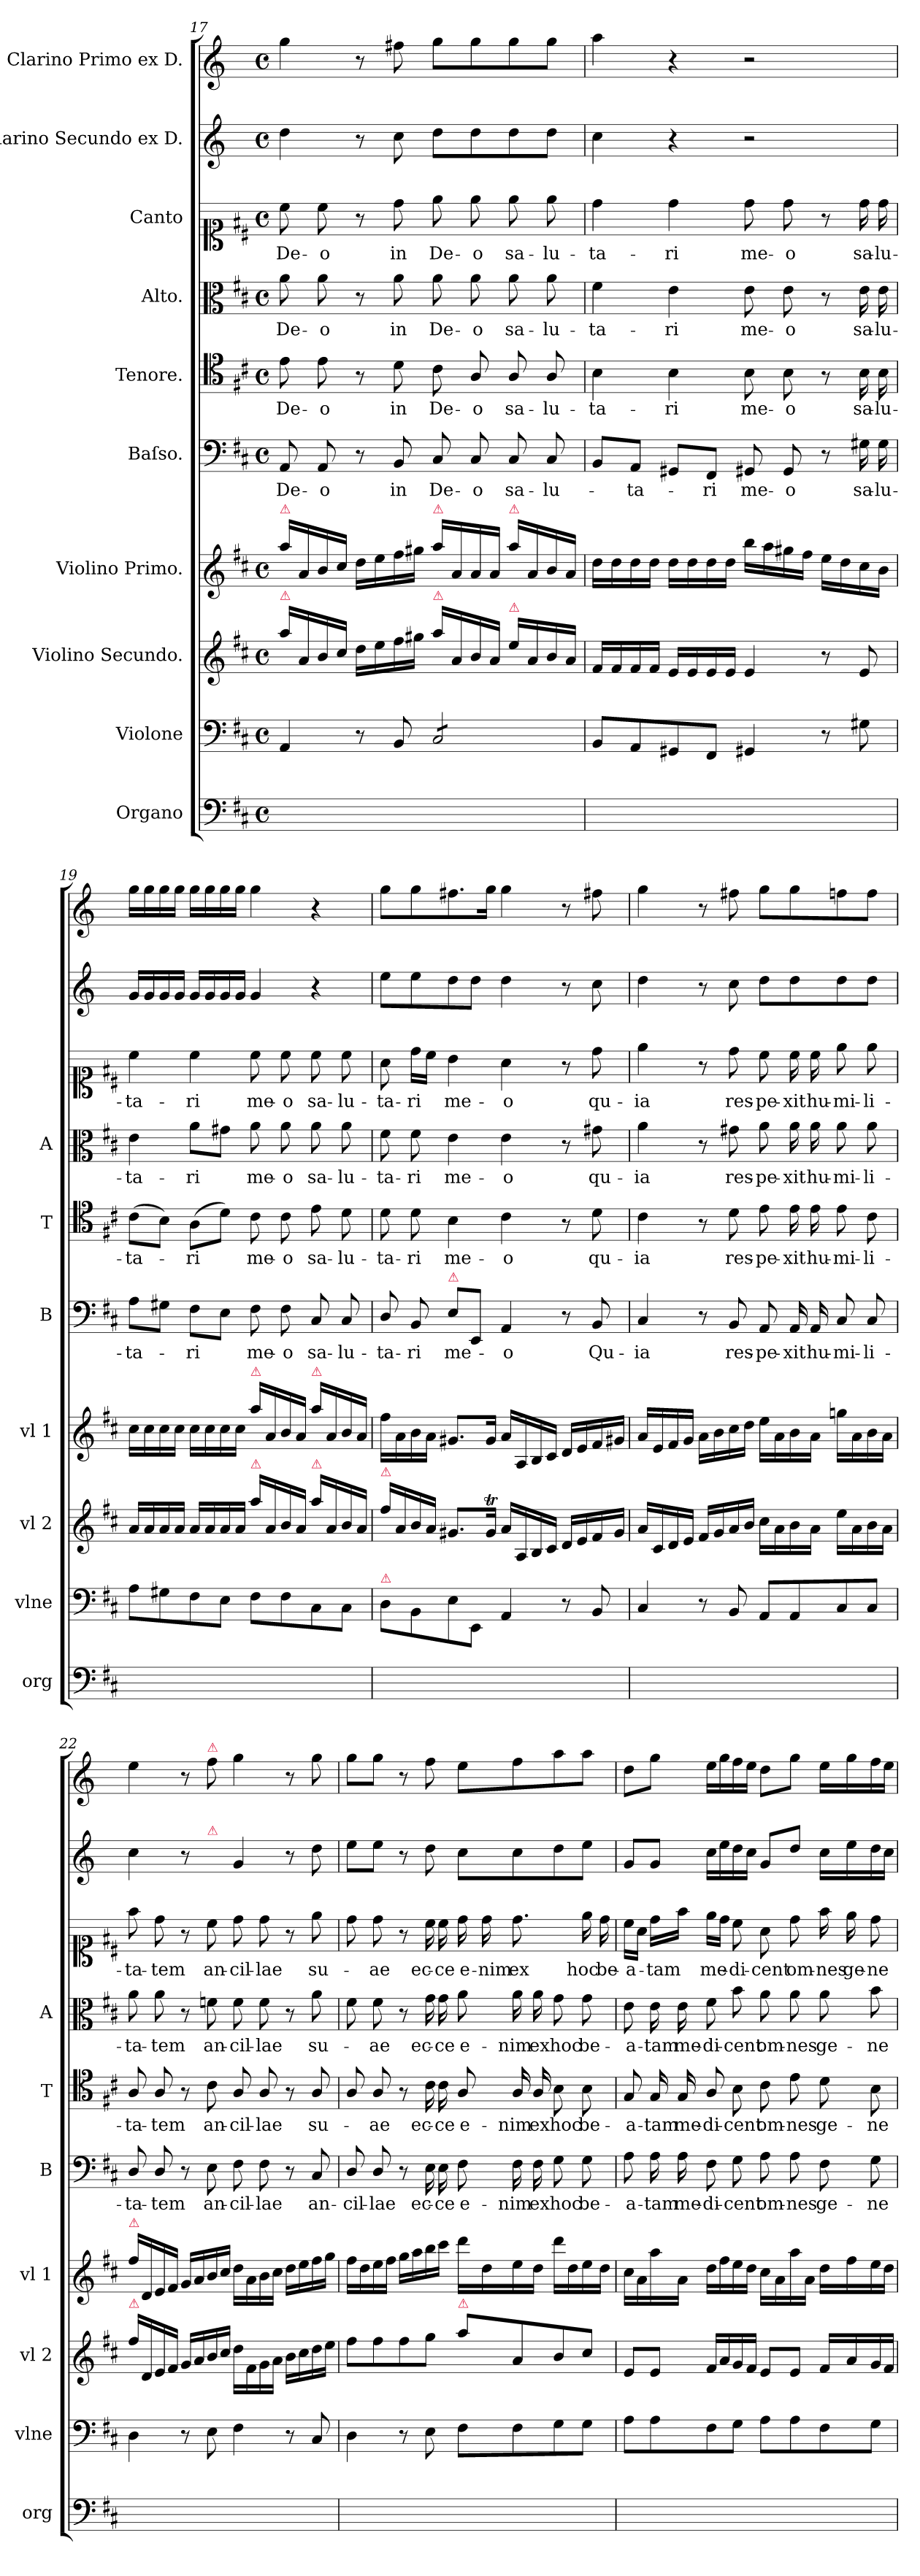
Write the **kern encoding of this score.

**kern	**kern	**kern	**kern	**kern	**text	**kern	**text	**kern	**text	**kern	**text	**kern	**kern
*part10	*part9	*part8	*part7	*part6	*part6	*part5	*part5	*part4	*part4	*part3	*part3	*part2	*part1
*staff10	*staff9	*staff8	*staff7	*staff6	*staff6	*staff5	*staff5	*staff4	*staff4	*staff3	*staff3	*staff2	*staff1
*I"Organo	*I"Violone	*I"Violino Secundo.	*I"Violino Primo.	*I"Baſso.	*	*I"Tenore.	*	*I"Alto.	*	*I"Canto	*	*I"Clarino Secundo ex D.	*I"Clarino Primo ex D.
*I'org	*I'vlne	*I'vl 2	*I'vl 1	*I'B	*	*I'T	*	*I'A	*	*	*	*	*
*clefF4	*clefF4	*clefG2	*clefG2	*clefF4	*	*clefC4	*	*clefC3	*	*clefC1	*	*clefG2	*clefG2
*	*	*	*	*	*	*	*	*	*	*	*	*ITrd-1c-2	*ITrd-1c-2
*k[f#c#]	*k[f#c#]	*k[f#c#]	*k[f#c#]	*k[f#c#]	*	*k[f#c#]	*	*k[f#c#]	*	*k[f#c#]	*	*k[f#c#]	*k[f#c#]
*D:	*D:	*D:	*D:	*D:	*	*D:	*	*D:	*	*D:	*	*D:	*D:
*M4/4	*M4/4	*M4/4	*M4/4	*M4/4	*	*M4/4	*	*M4/4	*	*M4/4	*	*M4/4	*M4/4
*met(c)	*met(c)	*met(c)	*met(c)	*met(c)	*	*met(c)	*	*met(c)	*	*met(c)	*	*met(c)	*met(c)
=17	=17	=17	=17	=17	=17	=17	=17	=17	=17	=17	=17	=17	=17
!	!	!	!LO:TX:a:color=crimson:t=⚠	!	!	!	!	!	!	!	!	!	!
!	!	!LO:TX:a:color=crimson:t=⚠	!	!	!	!	!	!	!	!	!	!	!
1ryy	4AA/	16aa\LL	16aa\LL	8AA/	De-	8e\	De-	8a\	De-	8cc#\	De-	4ee\	4aa\
.	.	16a/	16a/	.	.	.	.	.	.	.	.	.	.
.	.	16b/	16b/	8AA/	-o	8e\	-o	8a\	-o	8cc#\	-o	.	.
.	.	16cc#/JJ	16cc#/JJ	.	.	.	.	.	.	.	.	.	.
.	8r	16dd\LL	16dd/LL	8r	.	8r	.	8r	.	8r	.	8r	8r
.	.	16ee\	16ee\	.	.	.	.	.	.	.	.	.	.
.	8BB/	16ff#\	16ff#\	8BB/	in	8d\	in	8a\	in	8dd\	in	8dd\	8gg#X\
.	.	16gg#X\JJ	16gg#X\JJ	.	.	.	.	.	.	.	.	.	.
!	!	!	!LO:TX:a:color=crimson:t=⚠	!	!	!	!	!	!	!	!	!	!
!	!	!LO:TX:a:color=crimson:t=⚠	!	!	!	!	!	!	!	!	!	!	!
*	*tremolo	*	*	*	*	*	*	*	*	*	*	*	*
.	8C#/L	16aa\LL	16aa\LL	8C#/	De-	8c#\	De-	8a\	De-	8ee\	De-	8ee\L	8aa\L
.	.	16a/	16a/	.	.	.	.	.	.	.	.	.	.
.	8C#/	16b/	16a/	8C#/	-o	8A/	-o	8a\	-o	8ee\	-o	8ee\	8aa\
.	.	16a/JJ	16a/JJ	.	.	.	.	.	.	.	.	.	.
!	!	!	!LO:TX:a:color=crimson:t=⚠	!	!	!	!	!	!	!	!	!	!
!	!	!LO:TX:a:color=crimson:t=⚠	!	!	!	!	!	!	!	!	!	!	!
.	8C#/	16ee\LL	16aa\LL	8C#/	sa-	8A/	sa-	8a\	sa-	8ee\	sa-	8ee\	8aa\
.	.	16a/	16a/	.	.	.	.	.	.	.	.	.	.
.	8C#/J	16b/	16b/	8C#/	-lu-	8A/	-lu-	8a\	-lu-	8ee\	-lu-	8ee\J	8aa\J
*	*Xtremolo	*	*	*	*	*	*	*	*	*	*	*	*
.	.	16a/JJ	16a/JJ	.	.	.	.	.	.	.	.	.	.
=18	=18	=18	=18	=18	=18	=18	=18	=18	=18	=18	=18	=18	=18
1ryy	8BB/L	16f#/LL	16dd\LL	8BB/L	.	4B\	-ta-	4f#\	-ta-	4dd\	-ta-	4dd\	4bb\
.	.	16f#/	16dd\	.	.	.	.	.	.	.	.	.	.
.	8AA/	16f#/	16dd\	8AA/J	-ta-	.	.	.	.	.	.	.	.
.	.	16f#/JJ	16dd\JJ	.	.	.	.	.	.	.	.	.	.
.	8GG#X/	16e/LL	16dd\LL	8GG#X/L	.	4B\	-ri	4e\	-ri	4dd\	-ri	4r	4r
.	.	16e/	16dd\	.	.	.	.	.	.	.	.	.	.
.	8FF#/J	16e/	16dd\	8FF#/J	-ri	.	.	.	.	.	.	.	.
.	.	16e/JJ	16dd\JJ	.	.	.	.	.	.	.	.	.	.
.	4GG#X/	4e/	16bb\LL	8GG#X/	me-	8B\	me-	8e\	me-	8dd\	me-	2r	2r
.	.	.	16aa\	.	.	.	.	.	.	.	.	.	.
.	.	.	16gg#X\	8GG#/	-o	8B\	-o	8e\	-o	8dd\	-o	.	.
.	.	.	16ff#\JJ	.	.	.	.	.	.	.	.	.	.
.	8r	8r	16ee\LL	8r	.	8r	.	8r	.	8r	.	.	.
.	.	.	16dd\	.	.	.	.	.	.	.	.	.	.
.	8G#X\	8e/	16cc#\	16G#X\	sa-	16B\	sa-	16e\	sa-	16dd\	sa-	.	.
.	.	.	16b\JJ	16G#\	-lu-	16B\	-lu-	16e\	-lu-	16dd\	-lu-	.	.
=19	=19	=19	=19	=19	=19	=19	=19	=19	=19	=19	=19	=19	=19
1ryy	8A\L	16a/LL	16cc#\LL	8A\L	-ta-	(8c#\L	-ta-	4e\	-ta-	4cc#\	-ta-	16a/LL	16aa\LL
.	.	16a/	16cc#\	.	.	.	.	.	.	.	.	16a/	16aa\
.	8G#X\	16a/	16cc#\	8G#X\J	.	8B\J)	.	.	.	.	.	16a/	16aa\
.	.	16a/JJ	16cc#\JJ	.	.	.	.	.	.	.	.	16a/JJ	16aa\JJ
.	8F#\	16a/LL	16cc#\LL	8F#\L	-ri	(8A\L	-ri	8a\L	-ri	4cc#\	-ri	16a/LL	16aa\LL
.	.	16a/	16cc#\	.	.	.	.	.	.	.	.	16a/	16aa\
.	8E\J	16a/	16cc#\	8E\J	.	8d\J)	.	8g#X\J	.	.	.	16a/	16aa\
.	.	16a/JJ	16cc#\JJ	.	.	.	.	.	.	.	.	16a/JJ	16aa\JJ
!	!	!	!LO:TX:a:color=crimson:t=⚠	!	!	!	!	!	!	!	!	!	!
!	!	!LO:TX:a:color=crimson:t=⚠	!	!	!	!	!	!	!	!	!	!	!
.	8F#\L	16aa\LL	16aa\LL	8F#\	me-	8c#\	me-	8a\	me-	8cc#\	me-	4a/	4aa\
.	.	16a/	16a/	.	.	.	.	.	.	.	.	.	.
.	8F#\	16b/	16b/	8F#\	-o	8c#\	-o	8a\	-o	8cc#\	-o	.	.
.	.	16a/JJ	16a/JJ	.	.	.	.	.	.	.	.	.	.
!	!	!	!LO:TX:a:color=crimson:t=⚠	!	!	!	!	!	!	!	!	!	!
!	!	!LO:TX:a:color=crimson:t=⚠	!	!	!	!	!	!	!	!	!	!	!
!	!	!	!	!	!	!	!	!	!LO:LY:i	!	!	!	!
.	8C#\	16aa\LL	16aa\LL	8C#/	sa-	8e\	sa-	8a\	sa-	8cc#\	sa-	4r	4r
.	.	16a/	16a/	.	.	.	.	.	.	.	.	.	.
!	!	!	!	!	!	!	!	!	!LO:LY:i	!	!	!	!
.	8C#\J	16b/	16b/	8C#/	-lu-	8d\	-lu-	8a\	-lu-	8cc#\	-lu-	.	.
.	.	16a/JJ	16a/JJ	.	.	.	.	.	.	.	.	.	.
=20	=20	=20	=20	=20	=20	=20	=20	=20	=20	=20	=20	=20	=20
!	!	!LO:TX:a:color=crimson:t=⚠	!	!	!	!	!	!	!	!	!	!	!
!	!LO:TX:a:color=crimson:t=⚠	!	!	!	!	!	!	!	!	!	!	!	!
!	!	!	!	!	!	!	!	!	!LO:LY:i	!	!	!	!
1ryy	8D\L	16ff#\LL	16ff#\LL	8D/	-ta-	8d\	-ta-	8f#\	-ta-	8a\	-ta-	8ff#\L	8aa\L
.	.	16a/	16a\	.	.	.	.	.	.	.	.	.	.
!	!	!	!	!	!	!	!	!	!LO:LY:i	!	!	!	!
.	8BB\	16b/	16b\	8BB/	-ri	8d\	-ri	8f#\	-ri	16dd\LL	-ri	8ff#\	8aa\
.	.	16a/JJ	16a\JJ	.	.	.	.	.	.	16cc#\JJ	.	.	.
!	!	!	!	!LO:TX:a:color=crimson:t=⚠	!	!	!	!	!	!	!	!	!
!	!	!	!	!	!	!	!	!	!LO:LY:i	!	!	!	!
.	8E\	8.g#X/L	8.g#X/L	8E/L	me-	4B\	me-	4e\	me-	4b\	me-	8ee\	8.gg#X\
.	8EE/J	.	.	8EE\J	.	.	.	.	.	.	.	8ee\J	.
.	.	16g#t/Jk	16g#/Jk	.	.	.	.	.	.	.	.	.	16aa\Jk
!	!	!	!	!	!	!	!	!	!LO:LY:i	!	!	!	!
.	4AA/	16a/LL	16a/LL	4AA/	-o	4c#\	-o	4e\	-o	4a\	-o	4ee\	4aa\
.	.	16A/	16A/	.	.	.	.	.	.	.	.	.	.
.	.	16B/	16B/	.	.	.	.	.	.	.	.	.	.
.	.	16c#/JJ	16c#/JJ	.	.	.	.	.	.	.	.	.	.
.	8r	16d/LL	16d/LL	8r	.	8r	.	8r	.	8r	.	8r	8r
.	.	16e/	16e/	.	.	.	.	.	.	.	.	.	.
.	8BB/	16f#/	16f#/	8BB/	Qu-	8d\	qu-	8g#X\	qu-	8dd\	qu-	8dd\	8gg#X\
.	.	16g#/JJ	16g#X/JJ	.	.	.	.	.	.	.	.	.	.
=21	=21	=21	=21	=21	=21	=21	=21	=21	=21	=21	=21	=21	=21
1ryy	4C#/	16a/LL	16a/LL	4C#/	-ia	4c#\	-ia	4a\	-ia	4ee\	-ia	4ee\	4aa\
.	.	16c#/	16e/	.	.	.	.	.	.	.	.	.	.
.	.	16d/	16f#/	.	.	.	.	.	.	.	.	.	.
.	.	16e/JJ	16g/JJ	.	.	.	.	.	.	.	.	.	.
.	8r	16f#/LL	16a\LL	8r	.	8r	.	8r	.	8r	.	8r	8r
.	.	16g/	16b\	.	.	.	.	.	.	.	.	.	.
.	8BB/	16a/	16cc#\	8BB/	res-	8d\	res-	8g#X\	res-	8dd\	res-	8dd\	8gg#X\
.	.	16b/JJ	16dd\JJ	.	.	.	.	.	.	.	.	.	.
.	8AA/L	16cc#\LL	16ee\LL	8AA/	-pe-	8e\	-pe-	8a\	-pe-	8cc#\	-pe-	8ee\L	8aa\L
.	.	16a\	16a\	.	.	.	.	.	.	.	.	.	.
.	8AA/	16b\	16b\	16AA/	-xit	16e\	-xit	16a\	-xit	16cc#\	-xit	8ee\	8aa\
.	.	16a\JJ	16a\JJ	16AA/	hu-	16e\	hu-	16a\	hu-	16cc#\	hu-	.	.
.	8C#/	16ee\LL	16ggn\LL	8C#/	-mi-	8e\	-mi-	8a\	-mi-	8ee\	-mi-	8ee\	8ggn\
.	.	16a\	16a\	.	.	.	.	.	.	.	.	.	.
.	8C#/J	16b\	16b\	8C#/	-li-	8c#\	-li-	8a\	-li-	8ee\	-li-	8ee\J	8gg\J
.	.	16a\JJ	16a\JJ	.	.	.	.	.	.	.	.	.	.
=22	=22	=22	=22	=22	=22	=22	=22	=22	=22	=22	=22	=22	=22
!	!	!	!LO:TX:a:color=crimson:t=⚠	!	!	!	!	!	!	!	!	!	!
!	!	!LO:TX:a:color=crimson:t=⚠	!	!	!	!	!	!	!	!	!	!	!
1ryy	4D\	16ff#\LL	16ff#\LL	8D/	-ta-	8A/	-ta-	8a\	-ta-	8ff#\	-ta-	4dd\	4ff#\
.	.	16d/	16d/	.	.	.	.	.	.	.	.	.	.
.	.	16e/	16e/	8D/	-tem	8A/	-tem	8a\	-tem	8dd\	-tem	.	.
.	.	16f#/JJ	16f#/JJ	.	.	.	.	.	.	.	.	.	.
.	8r	16g/LL	16g/LL	8r	.	8r	.	8r	.	8r	.	8r	8r
.	.	16a/	16a/	.	.	.	.	.	.	.	.	.	.
!	!	!	!	!	!	!	!	!	!	!	!	!	!LO:TX:a:color=crimson:t=⚠
!	!	!	!	!	!	!	!	!	!	!	!	!LO:TX:a:color=crimson:t=⚠	!
.	8E\	16b/	16b/	8E\	an-	8c#\	an-	8fn\	an-	8cc#\	an-	8ryy	8gg\
.	.	16cc#/JJ	16cc#/JJ	.	.	.	.	.	.	.	.	.	.
.	4F#\	16dd\LL	16dd\LL	8F#\	-cil-	8A/	-cil-	8f\	-cil-	8dd\	-cil-	4a/	4aa\
.	.	16f#\	16a\	.	.	.	.	.	.	.	.	.	.
.	.	16g\	16b\	8F#\	-lae	8A/	-lae	8f\	-lae	8dd\	-lae	.	.
.	.	16a\JJ	16cc#\JJ	.	.	.	.	.	.	.	.	.	.
.	8r	16b\LL	16dd\LL	8r	.	8r	.	8r	.	8r	.	8r	8r
.	.	16cc#\	16ee\	.	.	.	.	.	.	.	.	.	.
!	!	!	!	!	!LO:LY:i	!	!	!	!	!	!	!	!
.	8C#/	16dd\	16ff#\	8C#/	an-	8A/	su-	8a\	su-	8ee\	su-	8ee\	8aa\
.	.	16ee\JJ	16gg\JJ	.	.	.	.	.	.	.	.	.	.
=23	=23	=23	=23	=23	=23	=23	=23	=23	=23	=23	=23	=23	=23
!	!	!	!	!	!LO:LY:i	!	!	!	!	!	!	!	!
1ryy	4D\	8ff#\L	16ff#\LL	8D/	-cil-	8A/	.	8f#\	.	8dd\	.	8ff#\L	8aa\L
.	.	.	16dd\	.	.	.	.	.	.	.	.	.	.
!	!	!	!	!	!LO:LY:i	!	!	!	!	!	!	!	!
.	.	8ff#\	16ee\	8D/	-lae	8A/	-ae	8f#\	-ae	8dd\	-ae	8ff#\J	8aa\J
.	.	.	16ff#\JJ	.	.	.	.	.	.	.	.	.	.
.	8r	8ff#\	16gg\LL	8r	.	8r	.	8r	.	8r	.	8r	8r
.	.	.	16aa\	.	.	.	.	.	.	.	.	.	.
.	8E\	8gg\J	16bb\	16E\	ec-	16c#\	ec-	16g\	ec-	16cc#\	ec-	8ee\	8gg\
.	.	.	16ccc#\JJ	16E\	-ce	16c#\	-ce	16g\	-ce	16cc#\	-ce	.	.
!	!	!LO:TX:a:color=crimson:t=⚠	!	!	!	!	!	!	!	!	!	!	!
.	8F#\L	8aa\L	16ddd\LL	8F#\	e-	8A/	e-	8a\	e-	16dd\	e-	8dd\L	8ff#\L
.	.	.	16dd\	.	.	.	.	.	.	16dd\	-nim	.	.
!	!	!	!	!	!	!	!	!	!	!LO:N:vis=8.	!	!	!
.	8F#\	8a/	16ee\	16F#\	-nim	16A/	-nim	16a\	-nim	4dd\	ex	8dd\	8gg\
.	.	.	16dd\JJ	16F#\	ex	16A/	ex	16a\	ex	.	.	.	.
.	8G\	8b/	16ddd\LL	8G\	hoc	8B\	hoc	8g\	hoc	.	.	8ee\	8bb\
.	.	.	16dd\	.	.	.	.	.	.	.	.	.	.
.	8G\J	8cc#/J	16ee\	8G\	be-	8B\	be-	8g\	be-	16ee\	hoc	8ff#\J	8bb\J
.	.	.	16dd\JJ	.	.	.	.	.	.	16dd\	be-	.	.
=24	=24	=24	=24	=24	=24	=24	=24	=24	=24	=24	=24	=24	=24
1ryy	8A\L	8e/L	16cc#\LL	8A\	-a-	8G/	-a-	8e\	-a-	16cc#\LL	-a-	8a/L	8ee\L
.	.	.	16a\	.	.	.	.	.	.	16a\JJ	.	.	.
.	8A\	8e/J	16aa\	16A\	-tam	16G/	-tam	16e\	-tam	16dd\LL	-tam	8a/J	8aa\J
.	.	.	16a\JJ	16A\	me-	16G/	me-	16e\	me-	16ff#\JJ	.	.	.
.	8F#\	16f#/LL	16dd\LL	8F#\	-di-	8A/	-di-	8f#\	-di-	16ee\LL	me-	16dd\LL	16ff#\LL
.	.	16a/	16ff#\	.	.	.	.	.	.	16dd\JJ	.	16ff#\	16aa\
.	8G\J	16g/	16ee\	8G\	-cent	8B\	-cent	8b\	-cent	8cc#\	-di-	16ee\	16gg\
.	.	16f#/JJ	16dd\JJ	.	.	.	.	.	.	.	.	16dd\JJ	16ff#\JJ
.	8A\L	8e/L	16cc#\LL	8A\	om-	8c#\	om-	8a\	om-	8a\	-cent	8a/L	8ee\L
.	.	.	16a\	.	.	.	.	.	.	.	.	.	.
.	8A\	8e/J	16aa\	8A\	-nes	8e\	-nes	8a\	-nes	8dd\	om-	8ee/J	8aa\J
.	.	.	16a\JJ	.	.	.	.	.	.	.	.	.	.
.	8F#\	16f#/LL	16dd\LL	8F#\	ge-	8d\	ge-	8a\	ge-	16ff#\	-nes	16dd\LL	16ff#\LL
.	.	16a/	16ff#\	.	.	.	.	.	.	16ee\	ge-	16ff#\	16aa\
.	8G\J	16g/	16ee\	8G\	-ne-	8B\	-ne-	8b\	-ne-	8dd\	-ne-	16ee\	16gg\
.	.	16f#/JJ	16dd\JJ	.	.	.	.	.	.	.	.	16dd\JJ	16ff#\JJ
=	=	=	=	=	=	=	=	=	=	=	=	=	=
*-	*-	*-	*-	*-	*-	*-	*-	*-	*-	*-	*-	*-	*-
